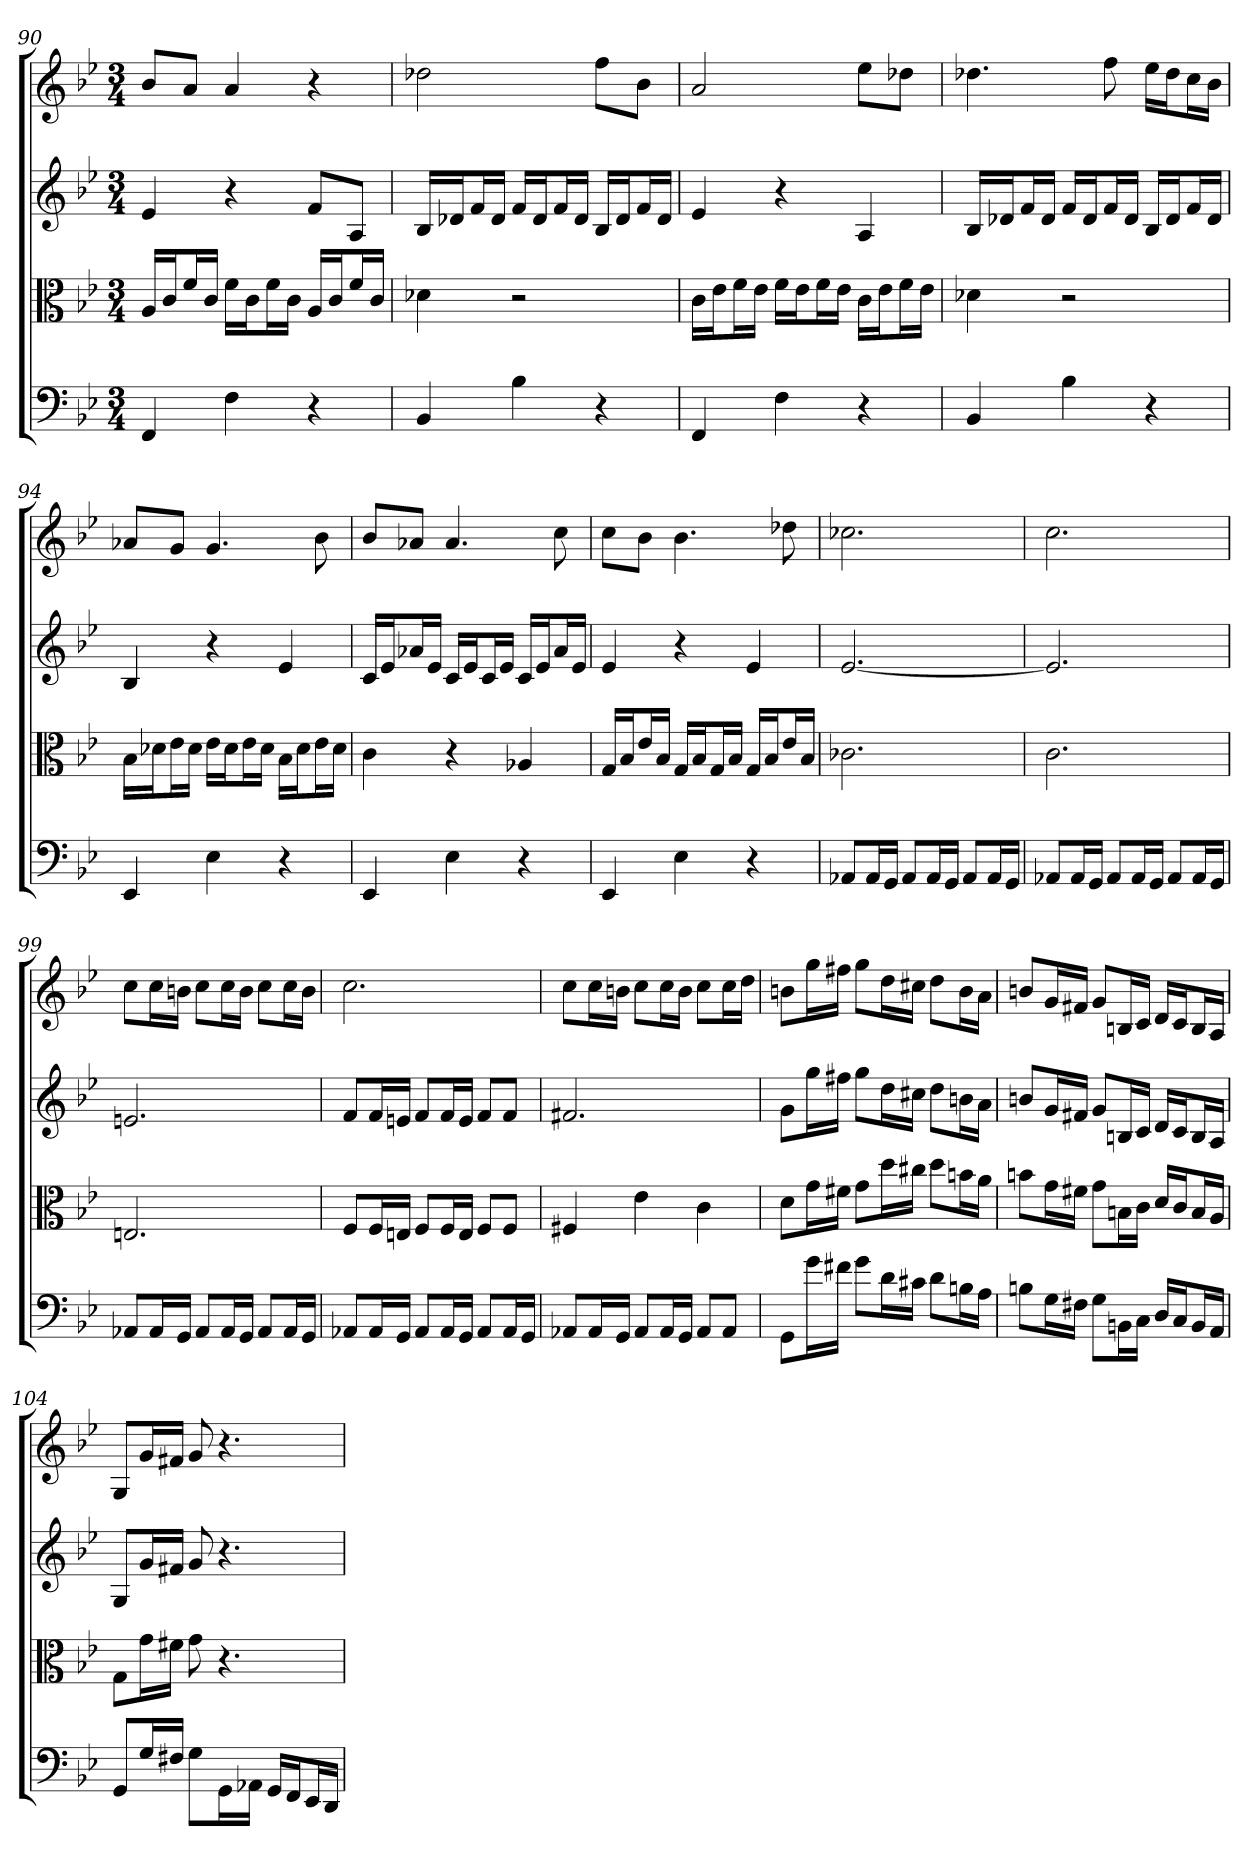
**kern	**kern	**kern	**kern
*part4	*part3	*part2	*part1
*staff4	*staff3	*staff2	*staff1
*clefF4	*clefC3	*	*
*k[b-e-]	*k[b-e-]	*k[b-e-]	*k[b-e-]
*B-:	*B-:	*B-:	*B-:
*M3/4	*M3/4	*M3/4	*M3/4
=90	=90	=90	=90
4FF	16A/LL	4e-	8b-L
.	16c/J	.	.
.	16f/L	.	8aJ
.	16c/JJ	.	.
4F	16f\LL	4r	4a
.	16c\J	.	.
.	16f\L	.	.
.	16c\JJ	.	.
4r	16A/LL	8fL	4r
.	16c/J	.	.
.	16f/L	8AJ	.
.	16c/JJ	.	.
=91	=91	=91	=91
4BB-	4d-X	16B-LL	2dd-X
.	.	16d-XJ	.
.	.	16fL	.
.	.	16d-JJ	.
4B-	2r	16fLL	.
.	.	16d-J	.
.	.	16fL	.
.	.	16d-JJ	.
4r	.	16B-LL	8ffL
.	.	16d-J	.
.	.	16fL	8b-J
.	.	16d-JJ	.
=92	=92	=92	=92
4FF	16c\LL	4e-	2a
.	16e-\J	.	.
.	16f\L	.	.
.	16e-\JJ	.	.
4F	16f\LL	4r	.
.	16e-\J	.	.
.	16f\L	.	.
.	16e-\JJ	.	.
4r	16c\LL	4A	8ee-L
.	16e-\J	.	.
.	16f\L	.	8dd-XJ
.	16e-\JJ	.	.
=93	=93	=93	=93
4BB-	4d-X	16B-LL	4.dd-X
.	.	16d-XJ	.
.	.	16fL	.
.	.	16d-JJ	.
4B-	2r	16fLL	.
.	.	16d-J	.
.	.	16fL	8ff
.	.	16d-JJ	.
4r	.	16B-LL	16ee-LL
.	.	16d-J	16dd-J
.	.	16fL	16ccL
.	.	16d-JJ	16b-JJ
=94	=94	=94	=94
4EE-	16B-\LL	4B-	8a-XL
.	16d-X\J	.	.
.	16e-\L	.	8gJ
.	16d-\JJ	.	.
4E-	16e-\LL	4r	4.g
.	16d-\J	.	.
.	16e-\L	.	.
.	16d-\JJ	.	.
4r	16B-\LL	4e-	.
.	16d-\J	.	.
.	16e-\L	.	8b-
.	16d-\JJ	.	.
=95	=95	=95	=95
4EE-	4c	16cLL	8b-L
.	.	16e-J	.
.	.	16a-XL	8a-XJ
.	.	16e-JJ	.
4E-	4r	16cLL	4.a-
.	.	16e-J	.
.	.	16cL	.
.	.	16e-JJ	.
4r	4A-X	16cLL	.
.	.	16e-J	.
.	.	16a-L	8cc
.	.	16e-JJ	.
=96	=96	=96	=96
4EE-	16G/LL	4e-	8ccL
.	16B-/J	.	.
.	16e-/L	.	8b-J
.	16B-/JJ	.	.
4E-	16G/LL	4r	4.b-
.	16B-/J	.	.
.	16G/L	.	.
.	16B-/JJ	.	.
4r	16G/LL	4e-	.
.	16B-/J	.	.
.	16e-/L	.	8dd-X
.	16B-/JJ	.	.
=97	=97	=97	=97
8AA-X/L	2.c-X	[2.e-	2.cc-X
16AA-/L	.	.	.
16GG/JJ	.	.	.
8AA-/L	.	.	.
16AA-/L	.	.	.
16GG/JJ	.	.	.
8AA-/L	.	.	.
16AA-/L	.	.	.
16GG/JJ	.	.	.
=98	=98	=98	=98
8AA-X/L	2.c	2.e-]	2.cc
16AA-/L	.	.	.
16GG/JJ	.	.	.
8AA-/L	.	.	.
16AA-/L	.	.	.
16GG/JJ	.	.	.
8AA-/L	.	.	.
16AA-/L	.	.	.
16GG/JJ	.	.	.
=99	=99	=99	=99
8AA-X/L	2.En	2.en	8ccL
16AA-/L	.	.	16ccL
16GG/JJ	.	.	16bnJJ
8AA-/L	.	.	8ccL
16AA-/L	.	.	16ccL
16GG/JJ	.	.	16bJJ
8AA-/L	.	.	8ccL
16AA-/L	.	.	16ccL
16GG/JJ	.	.	16bJJ
=100	=100	=100	=100
8AA-X/L	8F/L	8fL	2.cc
16AA-/L	16F/L	16fL	.
16GG/JJ	16En/JJ	16enJJ	.
8AA-/L	8F/L	8fL	.
16AA-/L	16F/L	16fL	.
16GG/JJ	16E/JJ	16eJJ	.
8AA-/L	8F/L	8fL	.
16AA-/L	8F/J	8fJ	.
16GG/JJ	.	.	.
=101	=101	=101	=101
8AA-X/L	4F#X	2.f#X	8ccL
16AA-/L	.	.	16ccL
16GG/JJ	.	.	16bnJJ
8AA-/L	4e-	.	8ccL
16AA-/L	.	.	16ccL
16GG/JJ	.	.	16bJJ
8AA-/L	4c	.	8ccL
8AA-/J	.	.	16ccL
.	.	.	16ddJJ
=102	=102	=102	=102
8GG\L	8d\L	8gL	8bnL
16g\L	16g\L	16ggL	16ggL
16f#X\JJ	16f#X\JJ	16ff#XJJ	16ff#XJJ
8g\L	8g\L	8ggL	8ggL
16d\L	16dd\L	16ddL	16ddL
16c#X\JJ	16cc#X\JJ	16cc#XJJ	16cc#XJJ
8d\L	8dd\L	8ddL	8ddL
16Bn\L	16bn\L	16bnL	16bL
16A\JJ	16a\JJ	16aJJ	16aJJ
=103	=103	=103	=103
8Bn\L	8bn\L	8bnL	8bnL
16G\L	16g\L	16gL	16gL
16F#X\JJ	16f#X\JJ	16f#XJJ	16f#XJJ
8G\L	8g\L	8gL	8gL
16BBn\L	16Bn\L	16BnL	16BnL
16C\JJ	16c\JJ	16cJJ	16cJJ
16D/LL	16d/LL	16dLL	16dLL
16C/J	16c/J	16cJ	16cJ
16BB/L	16B/L	16BL	16BL
16AA/JJ	16A/JJ	16AJJ	16AJJ
=104	=104	=104	=104
8GG/L	8G\L	8GL	8GL
16G/L	16g\L	16gL	16gL
16F#X/JJ	16f#X\JJ	16f#XJJ	16f#XJJ
8G\L	8g	8g	8g
16GG\L	4.r	4.r	4.r
16AA-X\JJ	.	.	.
16GG/LL	.	.	.
16FF/J	.	.	.
16EE-/L	.	.	.
16DD/JJ	.	.	.
=	=	=	=
*-	*-	*-	*-
